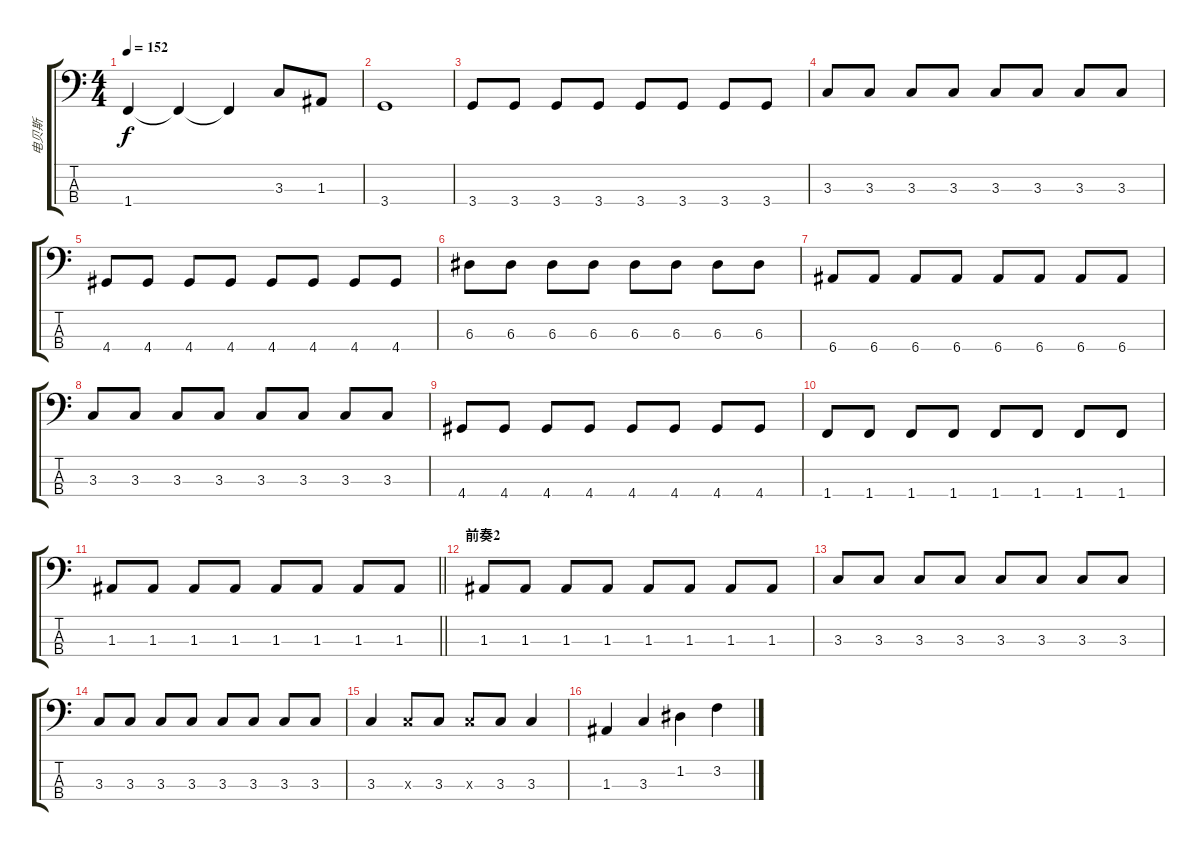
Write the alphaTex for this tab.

\track ("电贝斯" "电贝斯") {instrument electricbassfinger}
\staff {score tabs}
\tuning (G2 D2 A1 E1) {hide}
\ts (4 4)
\tempo 152
\clef f4
\ks c
1.4.4{dy f} 1.4{t}.4 1.4{t}.4 3.3.8 1.3.8 |
3.4.1 |
3.4.8 3.4.8 3.4.8 3.4.8 3.4.8 3.4.8 3.4.8 3.4.8 |
3.3.8 3.3.8 3.3.8 3.3.8 3.3.8 3.3.8 3.3.8 3.3.8 |
4.4.8 4.4.8 4.4.8 4.4.8 4.4.8 4.4.8 4.4.8 4.4.8 |
6.3.8 6.3.8 6.3.8 6.3.8 6.3.8 6.3.8 6.3.8 6.3.8 |
6.4.8 6.4.8 6.4.8 6.4.8 6.4.8 6.4.8 6.4.8 6.4.8 |
3.3.8 3.3.8 3.3.8 3.3.8 3.3.8 3.3.8 3.3.8 3.3.8 |
4.4.8 4.4.8 4.4.8 4.4.8 4.4.8 4.4.8 4.4.8 4.4.8 |
1.4.8 1.4.8 1.4.8 1.4.8 1.4.8 1.4.8 1.4.8 1.4.8 |
\barLineRight lightlight
1.3.8 1.3.8 1.3.8 1.3.8 1.3.8 1.3.8 1.3.8 1.3.8 |
\section ("" "前奏2")
1.3.8 1.3.8 1.3.8 1.3.8 1.3.8 1.3.8 1.3.8 1.3.8 |
3.3.8 3.3.8 3.3.8 3.3.8 3.3.8 3.3.8 3.3.8 3.3.8 |
3.3.8 3.3.8 3.3.8 3.3.8 3.3.8 3.3.8 3.3.8 3.3.8 |
3.3.4 3.3{x}.8 3.3.8 3.3{x}.8 3.3.8 3.3.4 |
1.3.4 3.3.4 1.2.4 3.2.4
